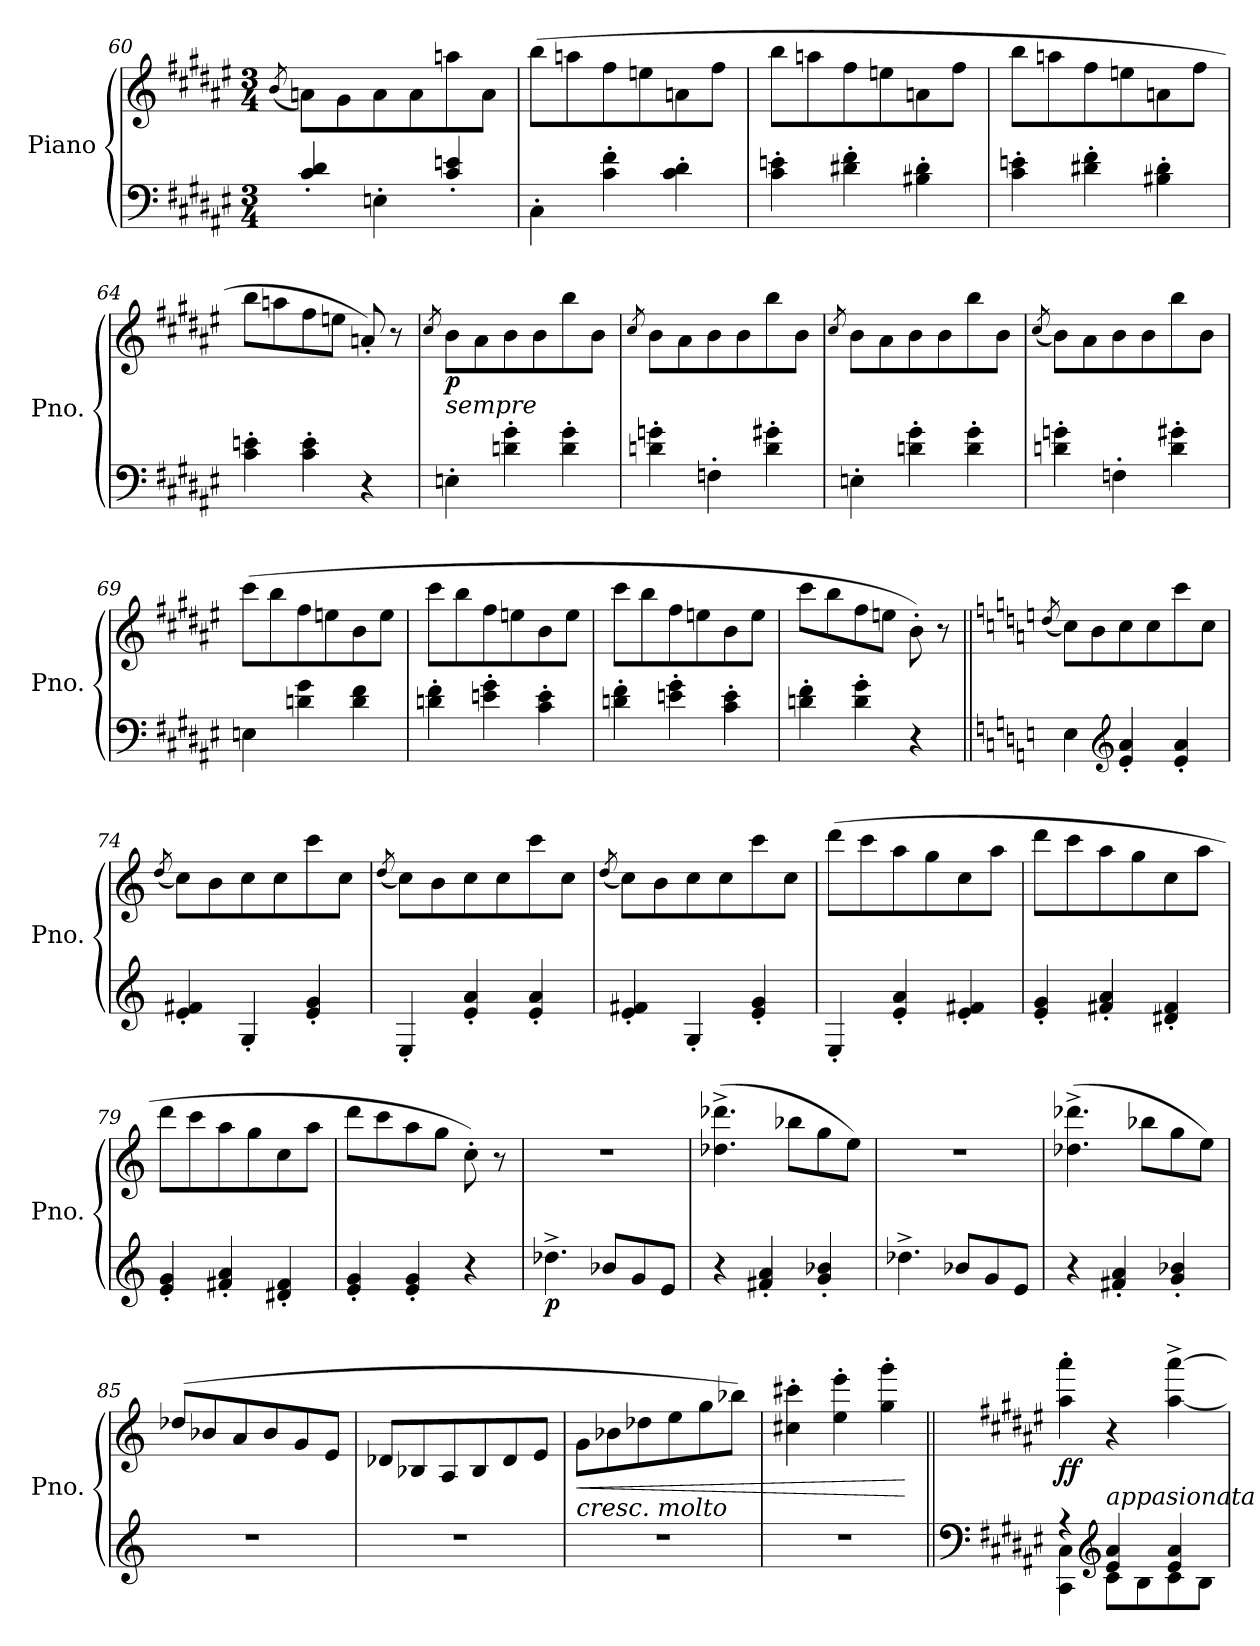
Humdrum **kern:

**kern	**kern	**dynam
*part1	*part1	*part1
*staff2	*staff1	*staff1/2
*I"Piano	*	*
*I'Pno.	*	*
*clefF4	*clefG2	*
*k[f#c#g#d#a#e#]	*k[f#c#g#d#a#e#]	*
*M3/4	*M3/4	*
=60	=60	=60
.	(<8qb/	.
4c#/' 4d#/'	8an\L)	.
.	8g#\	.
4En'\	8a\	.
.	8a\	.
4c#/' 4en/'	8aan\	.
.	8a\J	.
!!LO:PB:g=z
=61	=61	=61
4C#'\	(>8bb\L	.
.	8aan\	.
4c#\' 4f#\'	8ff#\	.
.	8een\	.
4c#\' 4d#\'	8an\	.
.	8ff#\J	.
=62	=62	=62
4c#\' 4en\'	8bb\L	.
.	8aan\	.
4d#X\' 4f#\'	8ff#\	.
.	8een\	.
4B#X\' 4d#\'	8an\	.
.	8ff#\J	.
=63	=63	=63
4c#\' 4en\'	8bb\L	.
.	8aan\	.
4d#X\' 4f#\'	8ff#\	.
.	8een\	.
4B#X\' 4d#\'	8an\	.
.	8ff#\J	.
=64	=64	=64
4c#\' 4en\'	8bb\L	.
.	8aan\	.
4c#\' 4e\'	8ff#\	.
.	8een\J	.
4r	8an'/)	.
.	8r	.
!!LO:PB:g=z
=65	=65	=65
.	8qcc#/	.
!	!LO:TX:b:i:t=sempre	!
!	!	!LO:DY:b
4En'\	8b\L	p
.	8a#\	.
4dn\' 4g#\'	8b\	.
.	8b\	.
4d\' 4g#\'	8bb\	.
.	8b\J	.
=66	=66	=66
.	8qcc#/	.
4dn\' 4gn\'	8b\L	.
.	8a#\	.
4Fn'\	8b\	.
.	8b\	.
4d\' 4g#X\'	8bb\	.
.	8b\J	.
=67	=67	=67
.	8qcc#/	.
4En'\	8b\L	.
.	8a#\	.
4dn\' 4g#\'	8b\	.
.	8b\	.
4d\' 4g#\'	8bb\	.
.	8b\J	.
=68	=68	=68
.	(<8qcc#/	.
4dn\' 4gn\'	8b\L)	.
.	8a#\	.
4Fn'\	8b\	.
.	8b\	.
4d\' 4g#X\'	8bb\	.
.	8b\J	.
=69	=69	=69
4En\	(>8ccc#\L	.
.	8bb\	.
4dn\ 4g#\	8ff#\	.
.	8een\	.
4d\ 4f#\	8b\	.
.	8ee\J	.
!!LO:LB:g=z
=70	=70	=70
4dn\' 4f#\'	8ccc#\L	.
.	8bb\	.
4en\' 4g#\'	8ff#\	.
.	8een\	.
4c#\' 4e\'	8b\	.
.	8ee\J	.
=71	=71	=71
4dn\' 4f#\'	8ccc#\L	.
.	8bb\	.
4en\' 4g#\'	8ff#\	.
.	8een\	.
4c#\' 4e\'	8b\	.
.	8ee\J	.
=72	=72	=72
4dn\' 4f#\'	8ccc#\L	.
.	8bb\	.
4d\' 4g#\'	8ff#\	.
.	8een\J	.
4r	8b'\)	.
.	8r	.
=73||	=73||	=73||
*k[]	*k[]	*
.	(<8qdd/	.
4E\	8cc\L)	.
.	8b\	.
*clefG2	*	*
4e/' 4a/'	8cc\	.
.	8cc\	.
4e/' 4a/'	8ccc\	.
.	8cc\J	.
=74	=74	=74
.	(<8qdd/	.
4e/' 4f#X/'	8cc\L)	.
.	8b\	.
4G'/	8cc\	.
.	8cc\	.
4e/' 4g/'	8ccc\	.
.	8cc\J	.
!!LO:LB:g=z
=75	=75	=75
.	(<8qdd/	.
4E'/	8cc\L)	.
.	8b\	.
4e/' 4a/'	8cc\	.
.	8cc\	.
4e/' 4a/'	8ccc\	.
.	8cc\J	.
=76	=76	=76
.	(<8qdd/	.
4e/' 4f#X/'	8cc\L)	.
.	8b\	.
4G'/	8cc\	.
.	8cc\	.
4e/' 4g/'	8ccc\	.
.	8cc\J	.
=77	=77	=77
4E'/	(>8ddd\L	.
.	8ccc\	.
4e/' 4a/'	8aa\	.
.	8gg\	.
4e/' 4f#X/'	8cc\	.
.	8aa\J	.
=78	=78	=78
4e/' 4g/'	8ddd\L	.
.	8ccc\	.
4f#X/' 4a/'	8aa\	.
.	8gg\	.
4d#X/' 4f#/'	8cc\	.
.	8aa\J	.
=79	=79	=79
4e/' 4g/'	8ddd\L	.
.	8ccc\	.
4f#X/' 4a/'	8aa\	.
.	8gg\	.
4d#X/' 4f#/'	8cc\	.
.	8aa\J	.
!!LO:LB:g=z
=80	=80	=80
4e/' 4g/'	8ddd\L	.
.	8ccc\	.
4e/' 4g/'	8aa\	.
.	8gg\J	.
4r	8cc'\)	.
.	8r	.
=81	=81	=81
!	!	!LO:DY:b=2
4.dd-X^\	2.r	p
8b-X/L	.	.
8g/	.	.
8e/J	.	.
=82	=82	=82
4r	(>4.dd-X\^ 4.ddd-X\^	.
4f#X/' 4a/'	.	.
.	8bb-X\L	.
4g/' 4b-X/'	8gg\	.
.	8ee\J)	.
=83	=83	=83
4.dd-X^\	2.r	.
8b-X/L	.	.
8g/	.	.
8e/J	.	.
=84	=84	=84
4r	(>4.dd-X\^ 4.ddd-X\^	.
4f#X/' 4a/'	.	.
.	8bb-X\L	.
4g/' 4b-X/'	8gg\	.
.	8ee\J)	.
=85	=85	=85
2.r	(>8dd-X/L	.
.	8b-X/	.
.	8a/	.
.	8b-/	.
.	8g/	.
.	8e/J	.
!!LO:LB:g=z
=86	=86	=86
2.r	8d-X/L	.
.	8B-X/	.
.	8A/	.
.	8B-/	.
.	8d-/	.
.	8e/J	.
=87	=87	=87
!	!LO:TX:b:i:t=cresc. molto	!
!	!	!LO:HP:b
2.r	8g\L	<
.	8b-X\	.
.	8dd-X\	.
.	8ee\	.
.	8gg\	.
.	8bb-X\J)	.
=88	=88	=88
2.r	4cc#X\' 4ccc#X\'	.
.	4ee\' 4eee\'	.
.	4gg\' 4ggg\'	.
.	.	[
=89||	=89||	=89||
*clefF4	*	*
*k[f#c#g#d#a#e#]	*k[f#c#g#d#a#e#]	*
*^	*	*
!	!	!	!LO:DY:b
4r	4CC#\ 4C#\	4aa#\' 4aaa#\'	ff
*clefG2	*	*	*
!LO:TX:a:i:t=appasionata	!	!	!
4e#/ 4a#/	8c#\L	4r	.
.	8B\	.	.
4e#/ 4a#/	8c#\	[4aa#\^ [4aaa#\^	.
.	8B\J	.	.
*v	*v	*	*
=	=	=
*-	*-	*-
